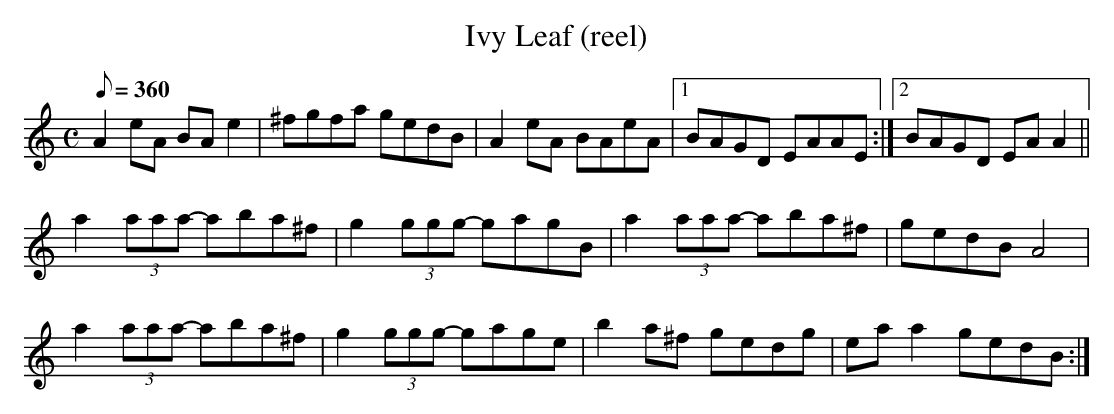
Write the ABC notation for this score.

X:1
T:Ivy Leaf (reel) % nf<bb
L:1/8
M:C
Q:360
K:A minor
A2eA BAe2|^fgfa gedB|A2eA BAeA|1 BAGD EAAE:|2 BAGD EAA2||
a2 (3aaa- aba^f|g2 (3ggg- gagB|a2 (3aaa- aba^f|gedB A4|
a2 (3aaa- aba^f|g2 (3ggg- gage|b2a^f gedg|eaa2 gedB:|
